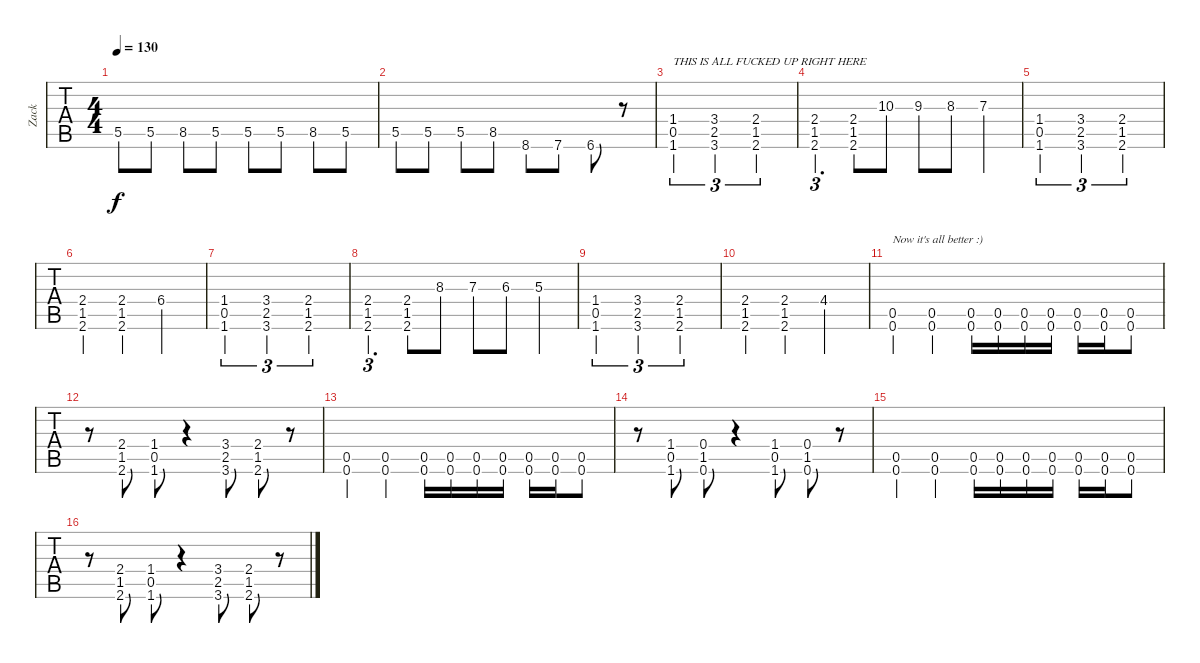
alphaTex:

\track ("Zack" "Zack") {instrument distortionguitar}
\staff {tabs}
\tuning (D4 A3 F3 C3 G2 C2) {hide}
\ts (4 4)
\tempo 130
\clef g2
\ks c
5.5.8{dy f} 5.5.8 8.5.8 5.5.8 5.5.8 5.5.8 8.5.8 5.5.8 |
5.5.8 5.5.8 5.5.8 8.5.8 8.6.8 7.6.8 6.6.8 r.8 |
(1.4 0.5 1.6).2{tu (3 2) txt "THIS IS ALL FUCKED UP RIGHT HERE"} (3.4 2.5 3.6).2{tu (3 2)} (2.4 1.5 2.6).2{tu (3 2)} |
(2.4 1.5 2.6).4{d tu (3 2)} (2.4 1.5 2.6).8 10.3.8 9.3.8 8.3.8 7.3.4 |
(1.4 0.5 1.6).2{tu (3 2)} (3.4 2.5 3.6).2{tu (3 2)} (2.4 1.5 2.6).2{tu (3 2)} |
(2.4 1.5 2.6).4 (2.4 1.5 2.6).4 6.4.2 |
(1.4 0.5 1.6).2{tu (3 2)} (3.4 2.5 3.6).2{tu (3 2)} (2.4 1.5 2.6).2{tu (3 2)} |
(2.4 1.5 2.6).4{d tu (3 2)} (2.4 1.5 2.6).8 8.3.8 7.3.8 6.3.8 5.3.4 |
(1.4 0.5 1.6).2{tu (3 2)} (3.4 2.5 3.6).2{tu (3 2)} (2.4 1.5 2.6).2{tu (3 2)} |
(2.4 1.5 2.6).4 (2.4 1.5 2.6).4 4.4.2 |
(0.5 0.6).4{txt "Now it's all better :)"} (0.5 0.6).4 (0.5 0.6).16 (0.5 0.6).16 (0.5 0.6).16 (0.5 0.6).16 (0.5 0.6).16 (0.5 0.6).16 (0.5 0.6).8 |
r.8 (2.4 1.5 2.6).8 (1.4 0.5 1.6).8 r.4 (3.4 2.5 3.6).8 (2.4 1.5 2.6).8 r.8 |
(0.5 0.6).4 (0.5 0.6).4 (0.5 0.6).16 (0.5 0.6).16 (0.5 0.6).16 (0.5 0.6).16 (0.5 0.6).16 (0.5 0.6).16 (0.5 0.6).8 |
r.8 (1.4 0.5 1.6).8 (0.4 1.5 0.6).8 r.4 (1.4 0.5 1.6).8 (0.4 1.5 0.6).8 r.8 |
(0.5 0.6).4 (0.5 0.6).4 (0.5 0.6).16 (0.5 0.6).16 (0.5 0.6).16 (0.5 0.6).16 (0.5 0.6).16 (0.5 0.6).16 (0.5 0.6).8 |
r.8 (2.4 1.5 2.6).8 (1.4 0.5 1.6).8 r.4 (3.4 2.5 3.6).8 (2.4 1.5 2.6).8 r.8
